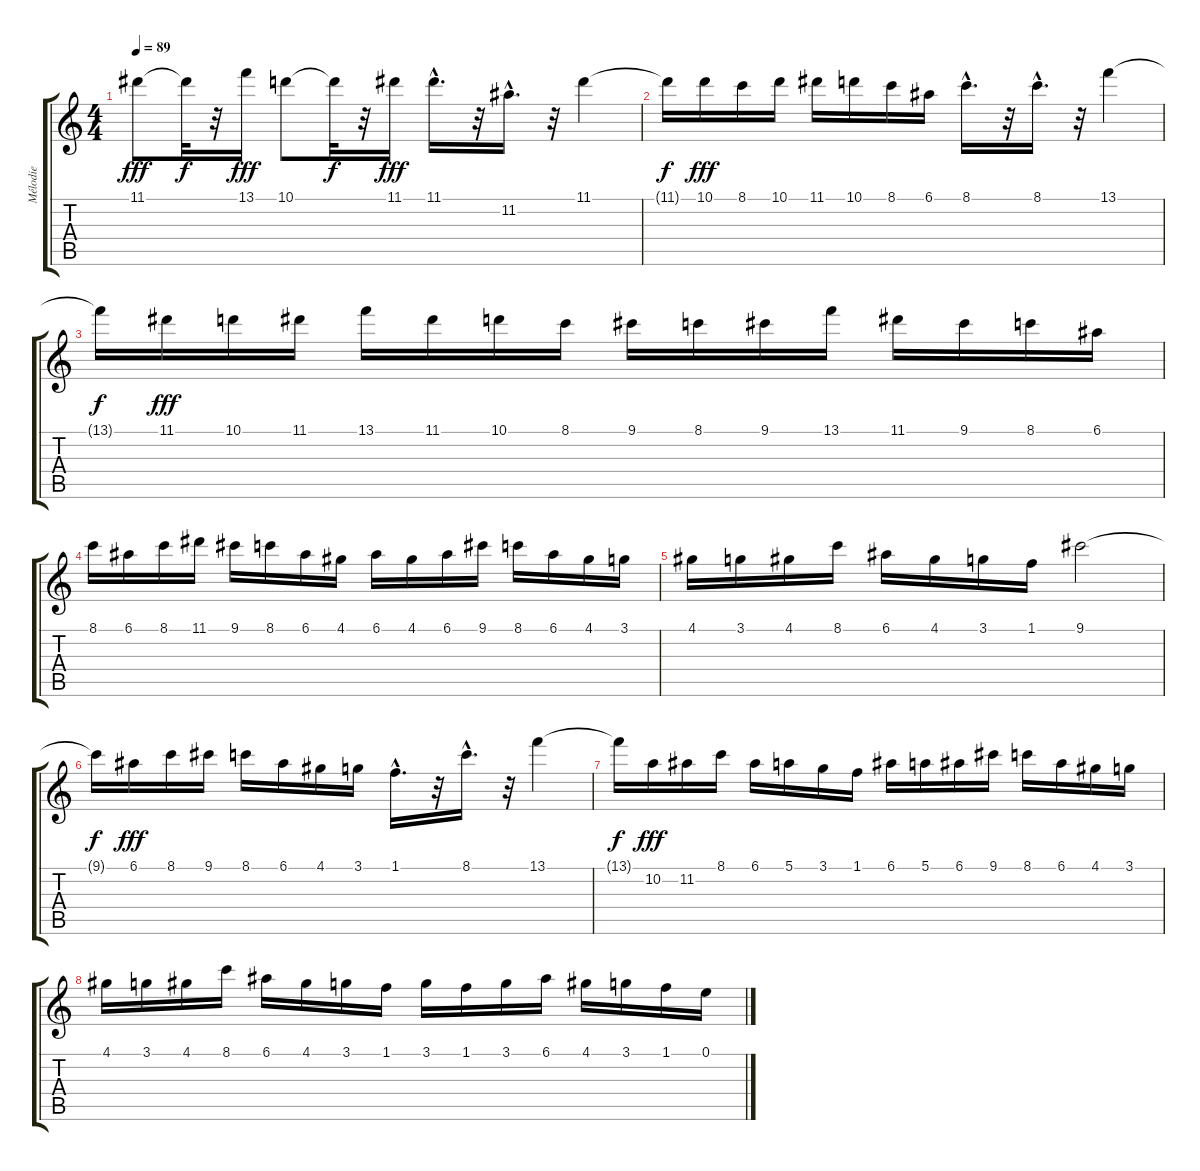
\track ("Mélodie" "Mélodie") {instrument electricguitarclean}
\staff {score tabs}
\tuning (E4 B3 G3 D3 A2 E2) {hide}
\ts (4 4)
\tempo 89
\clef g2
\ks c
11.1.8{dy fff} 11.1{t}.32{dy f} r.32 13.1.16{dy fff} 10.1.8 10.1{t}.32{dy f} r.32 11.1.16{dy fff} 11.1{hac}.16{d} r.32 11.2{hac}.16{d} r.32 11.1.4 |
11.1{t}.16{dy f} 10.1.16{dy fff} 8.1.16 10.1.16 11.1.16 10.1.16 8.1.16 6.1.16 8.1{hac}.16{d} r.32 8.1{hac}.16{d} r.32 13.1.4 |
13.1{t}.16{dy f} 11.1.16{dy fff} 10.1.16 11.1.16 13.1.16 11.1.16 10.1.16 8.1.16 9.1.16 8.1.16 9.1.16 13.1.16 11.1.16 9.1.16 8.1.16 6.1.16 |
8.1.16 6.1.16 8.1.16 11.1.16 9.1.16 8.1.16 6.1.16 4.1.16 6.1.16 4.1.16 6.1.16 9.1.16 8.1.16 6.1.16 4.1.16 3.1.16 |
4.1.16 3.1.16 4.1.16 8.1.16 6.1.16 4.1.16 3.1.16 1.1.16 9.1.2 |
9.1{t}.16{dy f} 6.1.16{dy fff} 8.1.16 9.1.16 8.1.16 6.1.16 4.1.16 3.1.16 1.1{hac}.16{d} r.32 8.1{hac}.16{d} r.32 13.1.4{volume 8} |
13.1{t}.16{dy f} 10.2.16{dy fff} 11.2.16 8.1.16{volume 16} 6.1.16 5.1.16 3.1.16 1.1.16 6.1.16 5.1.16 6.1.16 9.1.16 8.1.16 6.1.16 4.1.16 3.1.16 |
4.1.16 3.1.16 4.1.16 8.1.16 6.1.16 4.1.16 3.1.16 1.1.16 3.1.16 1.1.16 3.1.16 6.1.16 4.1.16 3.1.16 1.1.16 0.1.16
